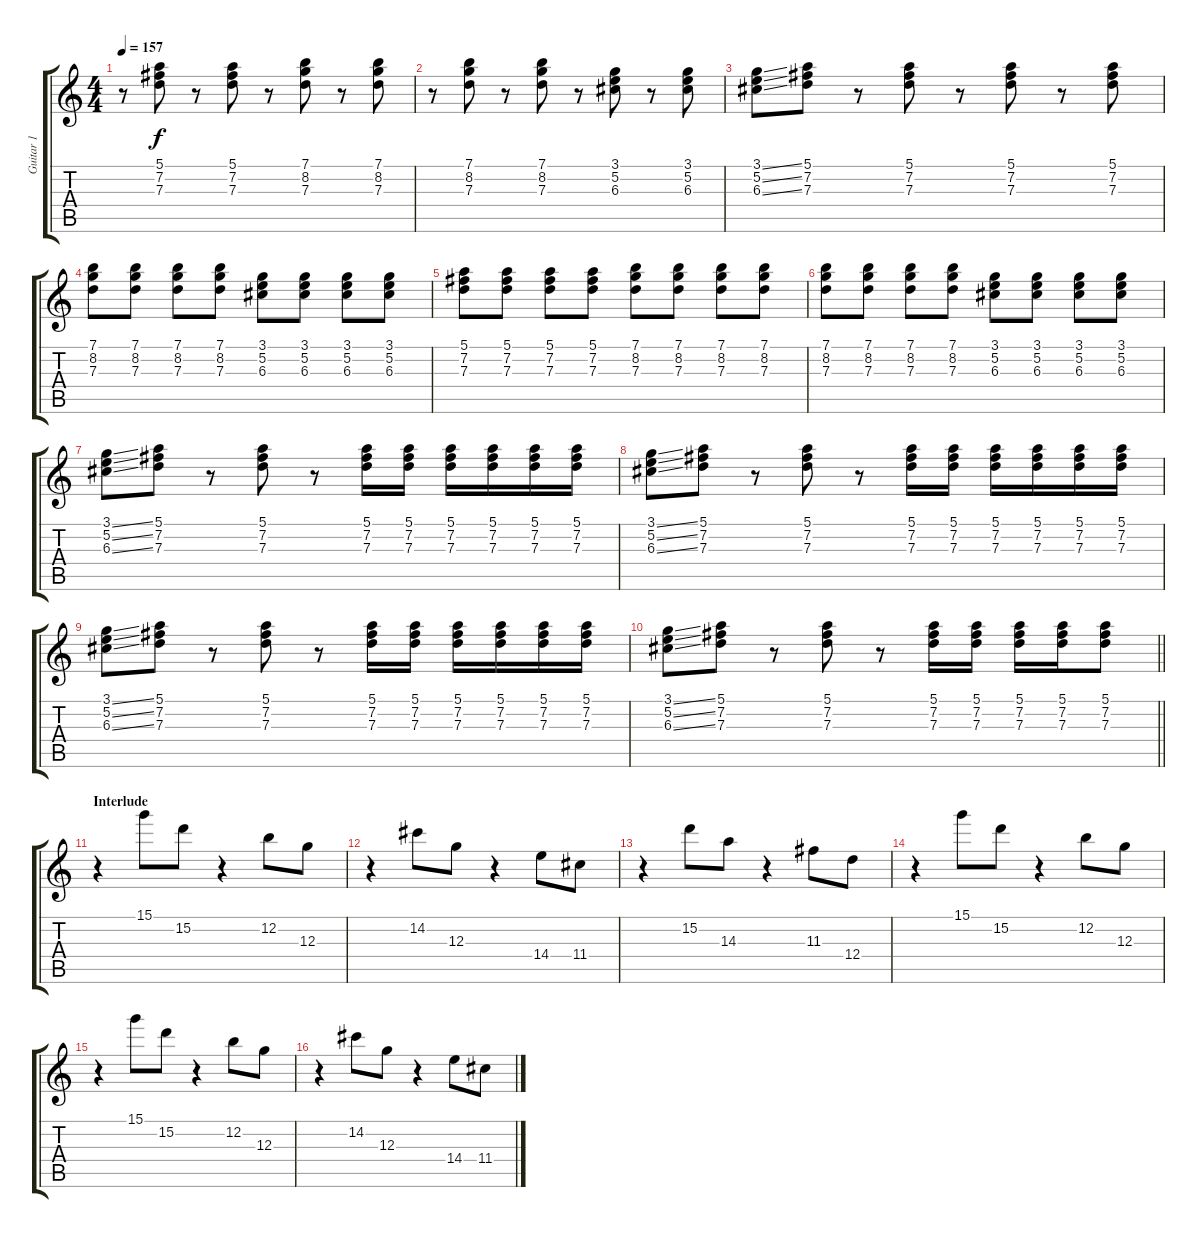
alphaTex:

\track ("Guitar 1" "Guitar 1") {instrument overdrivenguitar}
\staff {score tabs}
\tuning (E4 B3 G3 D3 A2 E2) {hide}
\ts (4 4)
\tempo 157
\clef g2
\ks c
r.8{dy f} (5.1 7.2 7.3).8 r.8 (5.1 7.2 7.3).8 r.8 (7.1 8.2 7.3).8 r.8 (7.1 8.2 7.3).8 |
r.8 (7.1 8.2 7.3).8 r.8 (7.1 8.2 7.3).8 r.8 (3.1 5.2 6.3).8 r.8 (3.1 5.2 6.3).8 |
(3.1{ss} 5.2{ss} 6.3{ss}).8 (5.1 7.2 7.3).8 r.8 (5.1 7.2 7.3).8 r.8 (5.1 7.2 7.3).8 r.8 (5.1 7.2 7.3).8 |
(7.1 8.2 7.3).8{balance 0} (7.1 8.2 7.3).8 (7.1 8.2 7.3).8 (7.1 8.2 7.3).8 (3.1 5.2 6.3).8 (3.1 5.2 6.3).8 (3.1 5.2 6.3).8 (3.1 5.2 6.3).8 |
(5.1 7.2 7.3).8 (5.1 7.2 7.3).8 (5.1 7.2 7.3).8 (5.1 7.2 7.3).8 (7.1 8.2 7.3).8 (7.1 8.2 7.3).8 (7.1 8.2 7.3).8 (7.1 8.2 7.3).8 |
(7.1 8.2 7.3).8 (7.1 8.2 7.3).8 (7.1 8.2 7.3).8 (7.1 8.2 7.3).8 (3.1 5.2 6.3).8 (3.1 5.2 6.3).8 (3.1 5.2 6.3).8 (3.1 5.2 6.3).8 |
(3.1{ss} 5.2{ss} 6.3{ss}).8{balance 11} (5.1 7.2 7.3).8 r.8 (5.1 7.2 7.3).8 r.8 (5.1 7.2 7.3).16 (5.1 7.2 7.3).16 (5.1 7.2 7.3).16 (5.1 7.2 7.3).16 (5.1 7.2 7.3).16 (5.1 7.2 7.3).16 |
(3.1{ss} 5.2{ss} 6.3{ss}).8 (5.1 7.2 7.3).8 r.8 (5.1 7.2 7.3).8 r.8 (5.1 7.2 7.3).16 (5.1 7.2 7.3).16 (5.1 7.2 7.3).16 (5.1 7.2 7.3).16 (5.1 7.2 7.3).16 (5.1 7.2 7.3).16 |
(3.1{ss} 5.2{ss} 6.3{ss}).8 (5.1 7.2 7.3).8 r.8 (5.1 7.2 7.3).8 r.8 (5.1 7.2 7.3).16 (5.1 7.2 7.3).16 (5.1 7.2 7.3).16 (5.1 7.2 7.3).16 (5.1 7.2 7.3).16 (5.1 7.2 7.3).16 |
\barLineRight lightlight
(3.1{ss} 5.2{ss} 6.3{ss}).8 (5.1 7.2 7.3).8 r.8 (5.1 7.2 7.3).8 r.8 (5.1 7.2 7.3).16 (5.1 7.2 7.3).16 (5.1 7.2 7.3).16 (5.1 7.2 7.3).16 (5.1 7.2 7.3).8 |
\section ("" "Interlude")
r.4 15.1.8 15.2.8 r.4 12.2.8 12.3.8 |
r.4 14.2.8 12.3.8 r.4 14.4.8 11.4.8 |
r.4 15.2.8 14.3.8 r.4 11.3.8 12.4.8 |
r.4 15.1.8 15.2.8 r.4 12.2.8 12.3.8 |
r.4 15.1.8 15.2.8 r.4 12.2.8 12.3.8 |
r.4 14.2.8 12.3.8 r.4 14.4.8 11.4.8
